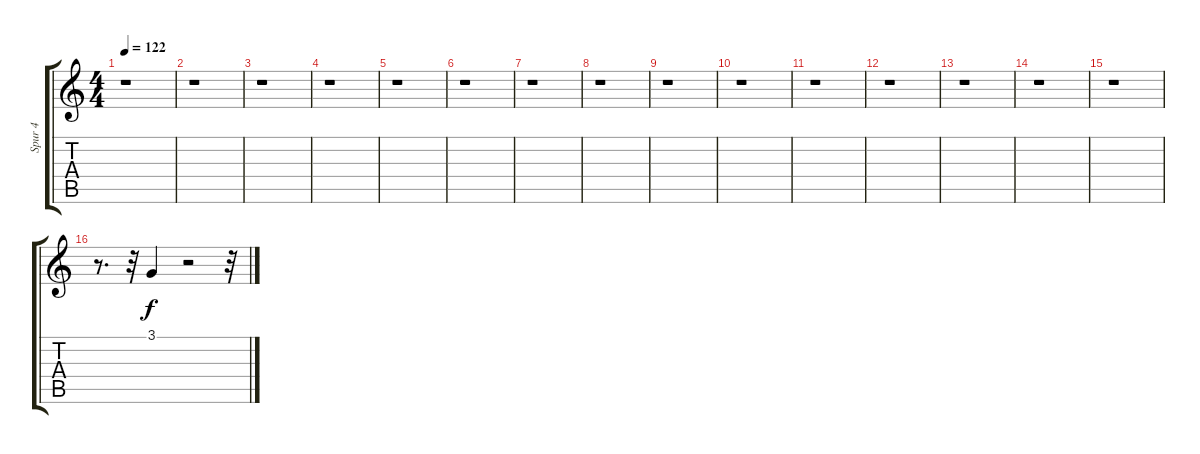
\track ("Spur 4" "Spur 4") {instrument brightacousticpiano}
\staff {score tabs}
\tuning (E4 B3 G3 D3 A2 E2) {hide}
\ts (4 4)
\tempo 122
\clef g2
\ks c
r.1{dy f instrument brightacousticpiano} |
r.1 |
r.1 |
r.1 |
r.1 |
r.1 |
r.1 |
r.1 |
r.1 |
r.1 |
r.1 |
r.1 |
r.1 |
r.1 |
r.1 |
r.8{d} r.32 3.1.4 r.2 r.32
